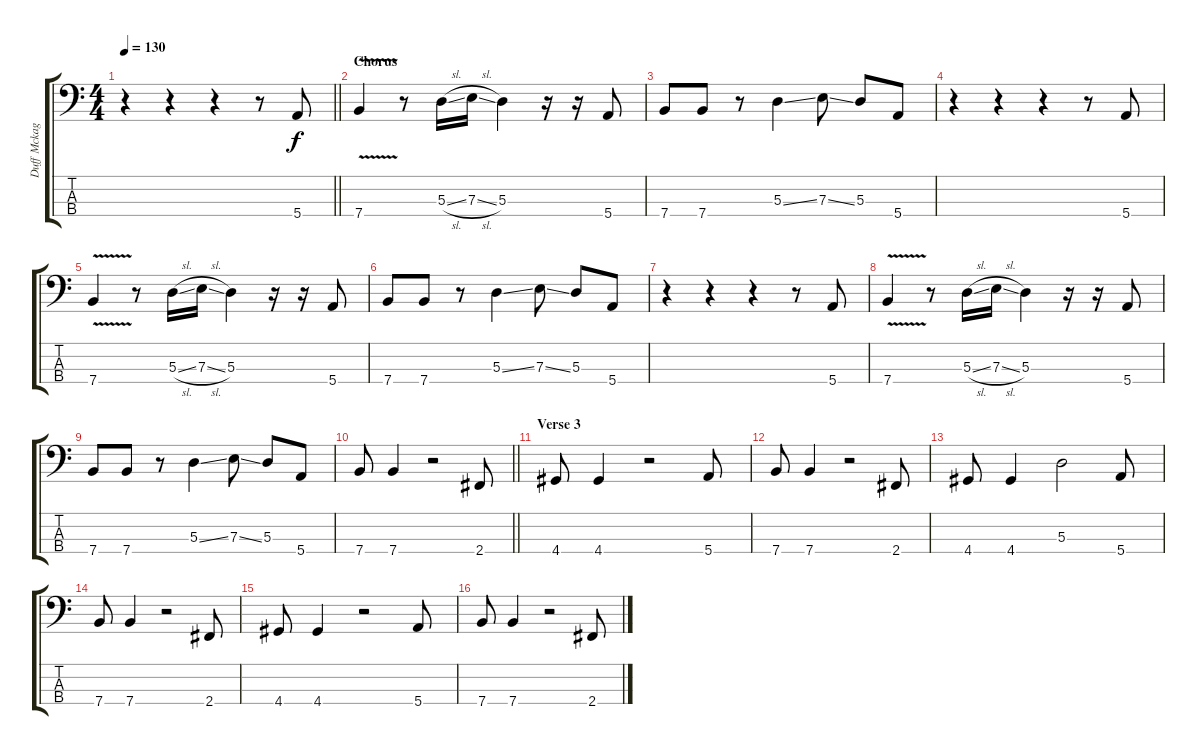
\track ("Duff Mckagan" "Duff Mckag") {instrument electricbasspick}
\staff {score tabs}
\tuning (G2 D2 A1 E1) {hide}
\ts (4 4)
\tempo 130
\clef f4
\barLineRight lightlight
\ks c
r.4{dy f} r.4 r.4 r.8 5.4.8 |
\section ("" "Chorus")
7.4{v}.4 r.8 5.3{sl}.16 7.3{sl}.16 5.3.4 r.16 r.16 5.4.8 |
7.4.8 7.4.8 r.8 5.3{ss}.4 7.3{ss}.8 5.3.8 5.4.8 |
r.4 r.4 r.4 r.8 5.4.8 |
7.4{v}.4 r.8 5.3{sl}.16 7.3{sl}.16 5.3.4 r.16 r.16 5.4.8 |
7.4.8 7.4.8 r.8 5.3{ss}.4 7.3{ss}.8 5.3.8 5.4.8 |
r.4 r.4 r.4 r.8 5.4.8 |
7.4{v}.4 r.8 5.3{sl}.16 7.3{sl}.16 5.3.4 r.16 r.16 5.4.8 |
7.4.8 7.4.8 r.8 5.3{ss}.4 7.3{ss}.8 5.3.8 5.4.8 |
\barLineRight lightlight
7.4.8 7.4.4 r.2 2.4.8 |
\section ("" "Verse 3")
4.4.8 4.4.4 r.2 5.4.8 |
7.4.8 7.4.4 r.2 2.4.8 |
4.4.8 4.4.4 5.3.2 5.4.8 |
7.4.8 7.4.4 r.2 2.4.8 |
4.4.8 4.4.4 r.2 5.4.8 |
7.4.8 7.4.4 r.2 2.4.8
